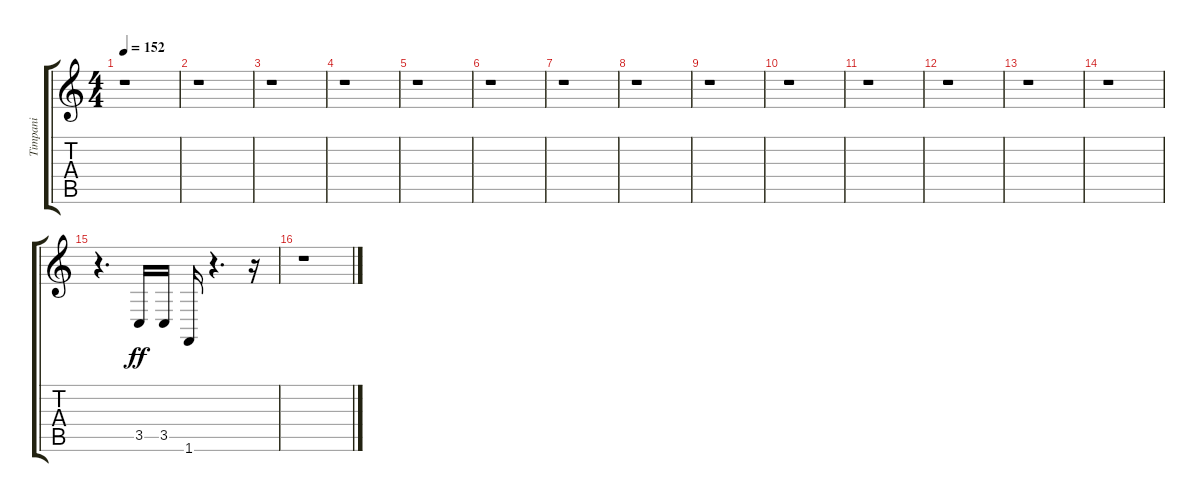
\track ("Timpani             " "Timpani   ") {instrument timpani}
\staff {score tabs}
\tuning (E4 B3 G3 D3 A2 E2) {hide}
\ts (4 4)
\tempo 152
\clef g2
\ks c
r.1{dy ff instrument timpani} |
r.1 |
r.1 |
r.1 |
r.1 |
r.1 |
r.1 |
r.1 |
r.1 |
r.1 |
r.1 |
r.1 |
r.1 |
r.1 |
r.4{d} 3.5.16 3.5.16 1.6.16 r.4{d} r.16 |
r.1
